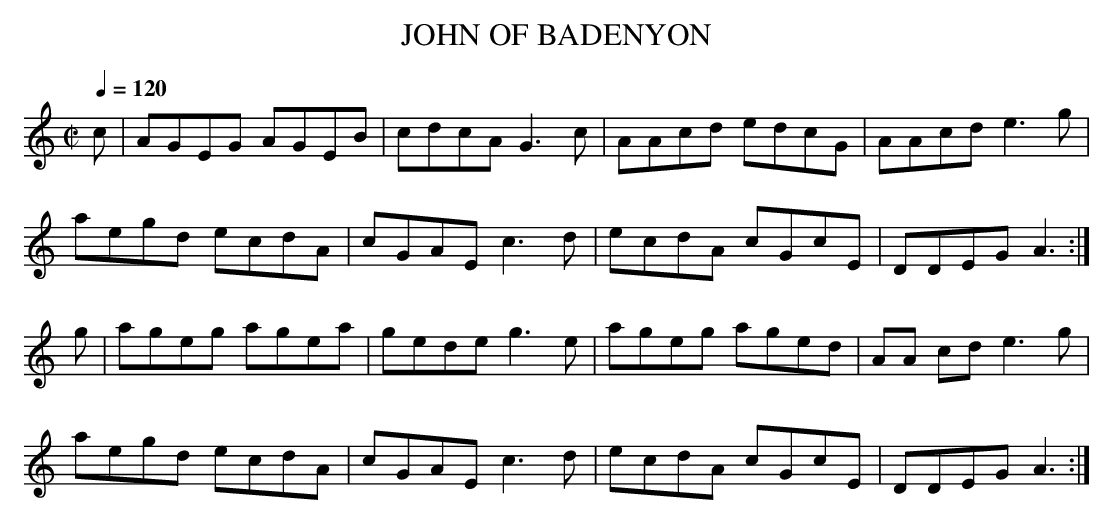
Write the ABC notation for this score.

X:1
T:JOHN OF BADENYON
Q:1/4=120
M:C|
L:1/8
K:Am
c|AGEG AGEB|cdcA G3c|AAcd edcG|AAcd e3g|
aegd ecdA|cGAE c3d|ecdA cGcE|DDEG A3 :|
g|ageg agea|gede g3e|ageg aged|AA cd e3g|
aegd ecdA|cGAE c3d|ecdA cGcE|DDEG A3 :|
